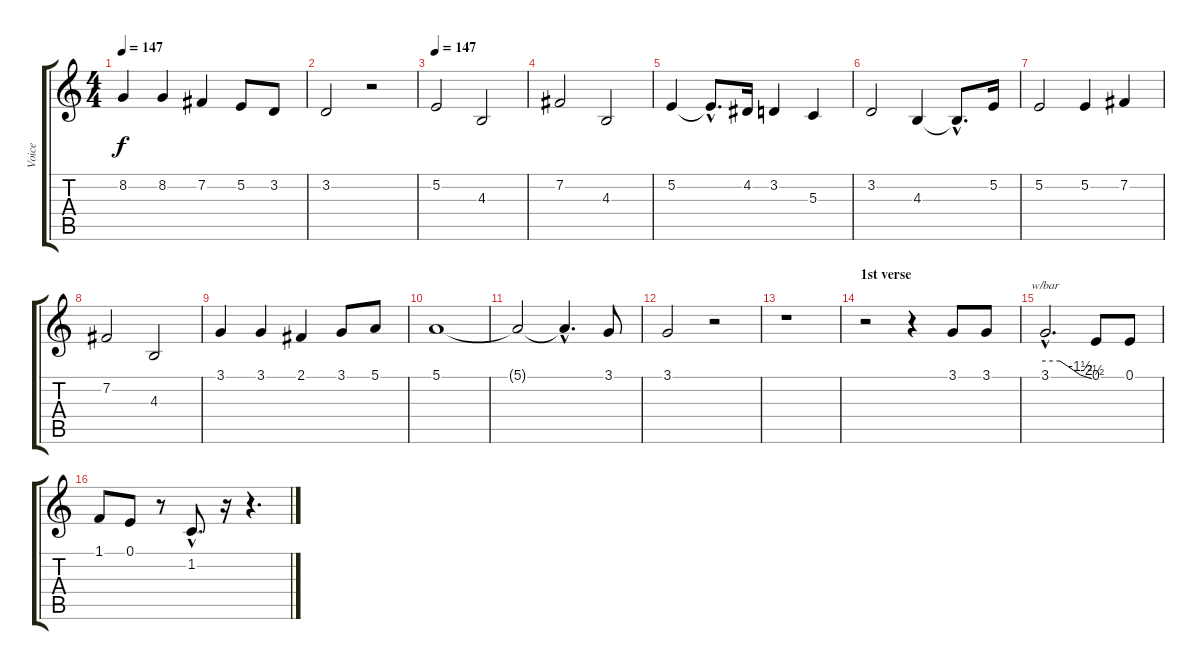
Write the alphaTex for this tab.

\track ("Voice" "Voice") {instrument lead2sawtooth}
\staff {score tabs}
\tuning (E4 B3 G3 D3 A2 E2) {hide}
\ts (4 4)
\tempo 147
\clef g2
\ks c
8.2.4{dy f} 8.2.4 7.2.4 5.2.8 3.2.8 |
3.2.2 r.2 |
\tempo 147
5.2.2 4.3.2 |
7.2.2 4.3.2 |
5.2.4 5.2{hac t}.8{d} 4.2.16 3.2.4 5.3.4 |
3.2.2 4.3.4 4.3{hac t}.8{d} 5.2.16 |
5.2.2 5.2.4 7.2.4 |
7.2.2 4.3.2 |
3.1.4 3.1.4 2.1.4 3.1.8 5.1.8 |
5.1.1 |
5.1{t}.2 5.1{hac t}.4{d} 3.1.8 |
3.1.2 r.2 |
r.1 |
\section ("" "1st verse")
r.2 r.4 3.1.8 3.1.8 |
3.1{hac}.2{d tbe (custom default 0 0 19 0 45 -6 60 -10)} 0.1.8 0.1.8 |
1.1.8 0.1.8 r.8 1.2{hac}.8{d} r.16 r.4{d}
